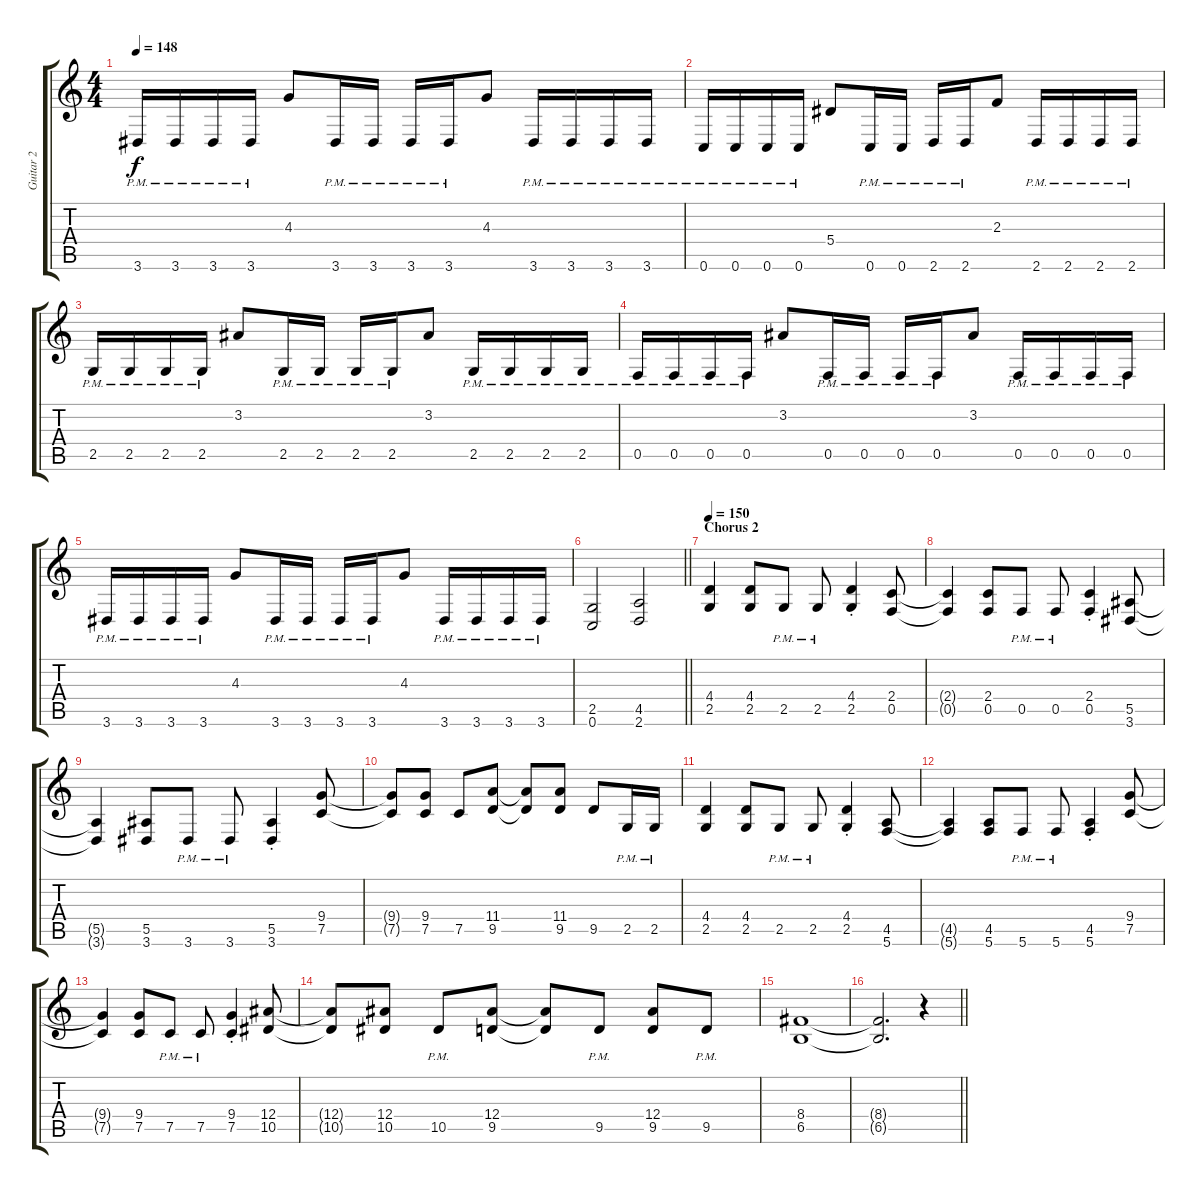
\track ("Guitar 2" "Guitar 2") {instrument distortionguitar}
\staff {score tabs}
\tuning (C4 G3 Eb3 Bb2 F2 C2) {hide}
\ts (4 4)
\tempo 148
\clef g2
\ks c
3.6{pm}.16{dy f} 3.6{pm}.16 3.6{pm}.16 3.6{pm}.16 4.3.8 3.6{pm}.16 3.6{pm}.16 3.6{pm}.16 3.6{pm}.16 4.3.8 3.6{pm}.16 3.6{pm}.16 3.6{pm}.16 3.6{pm}.16 |
0.6{pm}.16 0.6{pm}.16 0.6{pm}.16 0.6{pm}.16 5.4.8 0.6{pm}.16 0.6{pm}.16 2.6{pm}.16 2.6{pm}.16 2.3.8 2.6{pm}.16 2.6{pm}.16 2.6{pm}.16 2.6{pm}.16 |
2.5{pm}.16 2.5{pm}.16 2.5{pm}.16 2.5{pm}.16 3.2.8 2.5{pm}.16 2.5{pm}.16 2.5{pm}.16 2.5{pm}.16 3.2.8 2.5{pm}.16 2.5{pm}.16 2.5{pm}.16 2.5{pm}.16 |
0.5{pm}.16 0.5{pm}.16 0.5{pm}.16 0.5{pm}.16 3.2.8 0.5{pm}.16 0.5{pm}.16 0.5{pm}.16 0.5{pm}.16 3.2.8 0.5{pm}.16 0.5{pm}.16 0.5{pm}.16 0.5{pm}.16 |
3.6{pm}.16 3.6{pm}.16 3.6{pm}.16 3.6{pm}.16 4.3.8 3.6{pm}.16 3.6{pm}.16 3.6{pm}.16 3.6{pm}.16 4.3.8 3.6{pm}.16 3.6{pm}.16 3.6{pm}.16 3.6{pm}.16 |
\barLineRight lightlight
(2.5 0.6).2 (4.5 2.6).2 |
\section ("" "Chorus 2")
\tempo 150
(4.4 2.5).4{balance 8} (4.4 2.5).8 2.5{pm}.8 2.5{pm}.8 (4.4{st} 2.5{st}).4 (2.4 0.5).8 |
(2.4{t} 0.5{t}).4 (2.4 0.5).8 0.5{pm}.8 0.5{pm}.8 (2.4 0.5{st}).4 (5.5 3.6).8 |
(5.5{t} 3.6{t}).4 (5.5 3.6).8 3.6{pm}.8 3.6{pm}.8 (5.5{st} 3.6{st}).4 (9.4 7.5).8 |
(9.4{t} 7.5{t}).8 (9.4 7.5).8 7.5.8 (11.4 9.5).8 (11.4{t} 9.5{t}).8 (11.4 9.5).8 9.5.8 2.5{pm}.16 2.5{pm}.16 |
(4.4 2.5).4 (4.4 2.5).8 2.5{pm}.8 2.5{pm}.8 (4.4{st} 2.5{st}).4 (4.5 5.6).8 |
(4.5{t} 5.6{t}).4 (4.5 5.6).8 5.6{pm}.8 5.6{pm}.8 (4.5{st} 5.6{st}).4 (9.4 7.5).8 |
(9.4{t} 7.5{t}).4 (9.4 7.5).8 7.5{pm}.8 7.5{pm}.8 (9.4{st} 7.5{st}).4 (12.4 10.5).8 |
(12.4{t} 10.5{t}).8 (12.4 10.5).8 10.5{pm}.8 (12.4 9.5).8 (12.4{t} 9.5{t}).8 9.5{pm}.8 (12.4 9.5).8 9.5{pm}.8 |
(8.4 6.5).1 |
\barLineRight lightlight
(8.4{t} 6.5{t}).2{d} r.4
